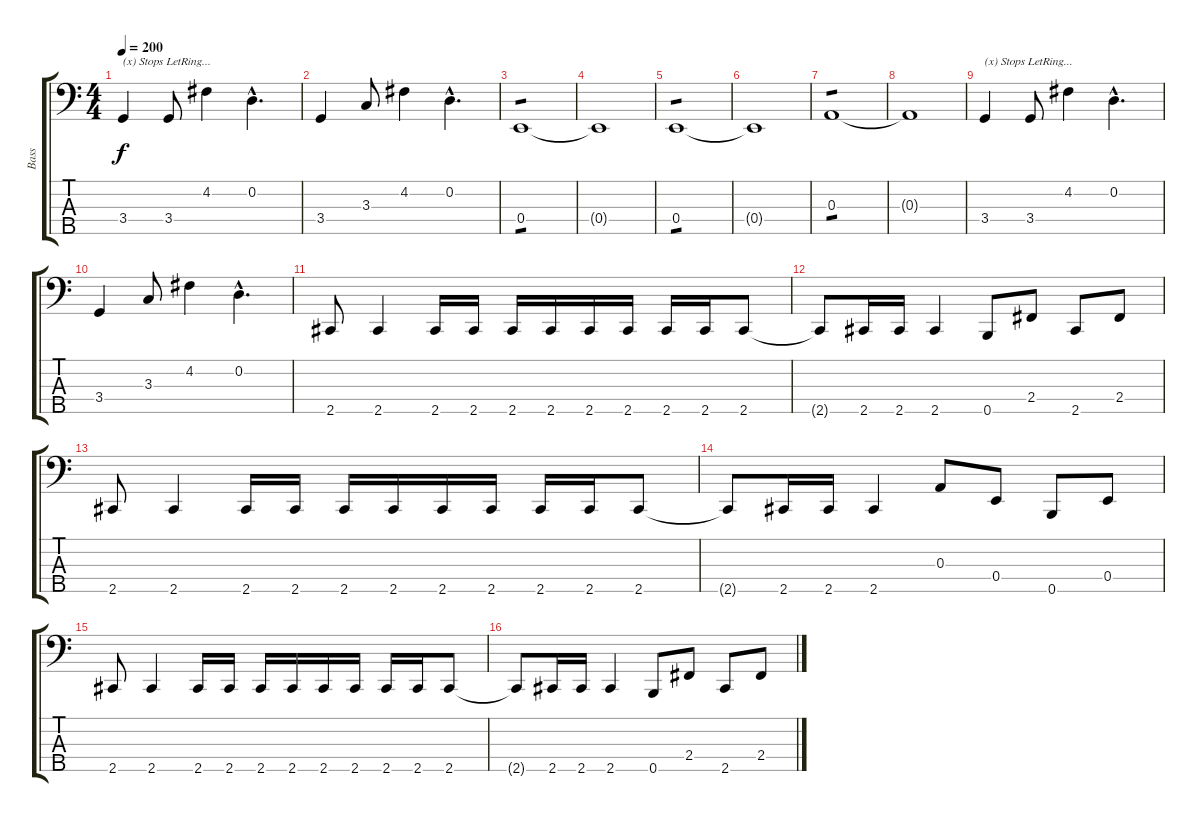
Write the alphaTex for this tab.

\track ("Bass" "Bass") {instrument electricbasspick}
\staff {score tabs}
\tuning (G2 D2 A1 E1 B0) {hide}
\ts (4 4)
\tempo 200
\clef f4
\ks c
3.4.4{txt "(x) Stops LetRing..." dy f} 3.4.8 4.2.4 0.2{hac}.4{d} |
3.4.4 3.3.8 4.2.4 0.2{hac}.4{d} |
0.4.1{tp 1} |
0.4{t}.1 |
0.4.1{tp 1} |
0.4{t}.1 |
0.3.1{tp 1} |
0.3{t}.1 |
3.4.4{txt "(x) Stops LetRing..."} 3.4.8 4.2.4 0.2{hac}.4{d} |
3.4.4 3.3.8 4.2.4 0.2{hac}.4{d} |
2.5.8 2.5.4 2.5.16 2.5.16 2.5.16 2.5.16 2.5.16 2.5.16 2.5.16 2.5.16 2.5.8 |
2.5{t}.8 2.5.16 2.5.16 2.5.4 0.5.8 2.4.8 2.5.8 2.4.8 |
2.5.8 2.5.4 2.5.16 2.5.16 2.5.16 2.5.16 2.5.16 2.5.16 2.5.16 2.5.16 2.5.8 |
2.5{t}.8 2.5.16 2.5.16 2.5.4 0.3.8 0.4.8 0.5.8 0.4.8 |
2.5.8 2.5.4 2.5.16 2.5.16 2.5.16 2.5.16 2.5.16 2.5.16 2.5.16 2.5.16 2.5.8 |
2.5{t}.8 2.5.16 2.5.16 2.5.4 0.5.8 2.4.8 2.5.8 2.4.8
